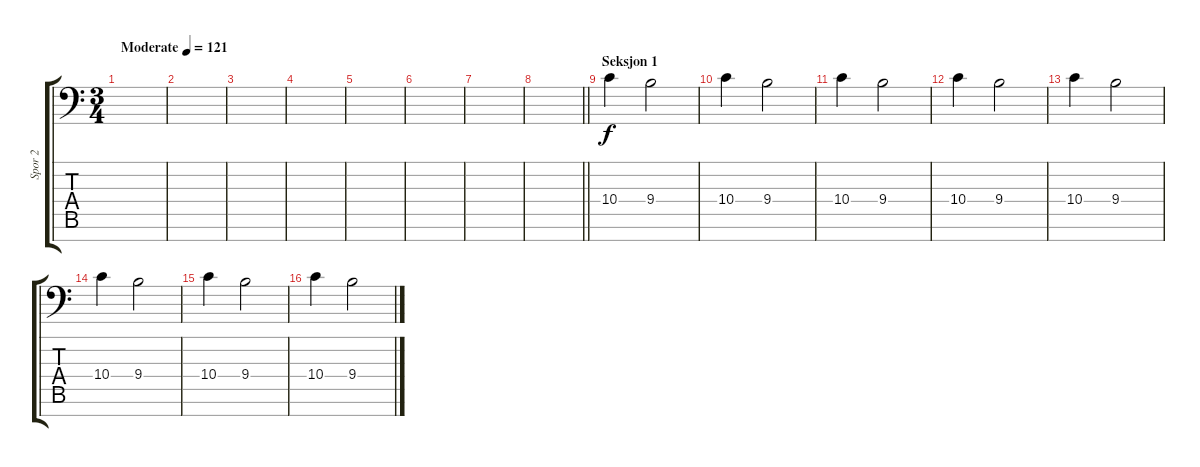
\track ("Spor 2" "Spor 2") {instrument acousticgrandpiano}
\staff {score tabs}
\tuning (E4 B3 G3 D3 A2 E2 C-1) {hide}
\ts (3 4)
\tempo (121 "Moderate")
\clef f4
\ks c
|
|
|
|
|
|
|
\barLineRight lightlight
|
\section ("" "Seksjon 1")
10.4.4 9.4.2 |
10.4.4 9.4.2 |
10.4.4 9.4.2 |
10.4.4 9.4.2 |
10.4.4 9.4.2 |
10.4.4 9.4.2 |
10.4.4 9.4.2 |
10.4.4 9.4.2
